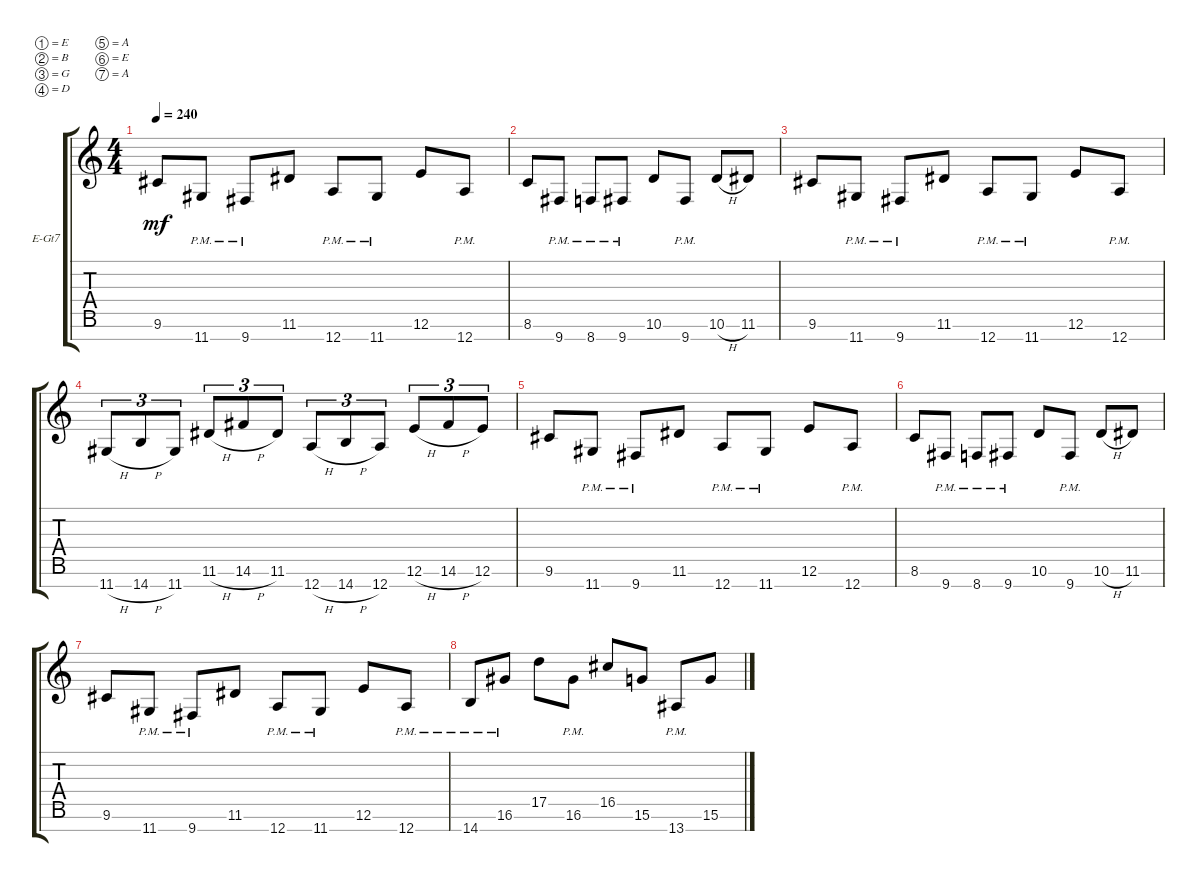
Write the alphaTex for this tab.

\defaultSystemsLayout 4
\bracketExtendMode groupsimilarinstruments
\firstSystemTrackNameOrientation horizontal
\otherSystemsTrackNameOrientation horizontal
\track ("Electric Guitar" "E-Gt7") {instrument distortionguitar}
\staff {score tabs}
\tuning (E4 B3 G3 D3 A2 E2 A1)
\ts (4 4)
\tempo 240
\clef g2
\ks c
9.6.8{dy mf} 11.7{pm}.8 9.7{pm}.8 11.6.8 12.7{pm}.8 11.7{pm}.8 12.6.8 12.7{pm}.8 |
8.6.8 9.7{pm}.8 8.7{pm}.8 9.7{pm}.8 10.6.8 9.7{pm}.8 10.6{h}.8 11.6.8 |
9.6.8 11.7{pm}.8 9.7{pm}.8 11.6.8 12.7{pm}.8 11.7{pm}.8 12.6.8 12.7{pm}.8 |
11.7{h}.8{tu (3 2)} 14.7{h}.8{tu (3 2)} 11.7.8{tu (3 2)} 11.6{h}.8{tu (3 2)} 14.6{h}.8{tu (3 2)} 11.6.8{tu (3 2)} 12.7{h}.8{tu (3 2)} 14.7{h}.8{tu (3 2)} 12.7.8{tu (3 2)} 12.6{h}.8{tu (3 2)} 14.6{h}.8{tu (3 2)} 12.6.8{tu (3 2)} |
9.6.8 11.7{pm}.8 9.7{pm}.8 11.6.8 12.7{pm}.8 11.7{pm}.8 12.6.8 12.7{pm}.8 |
8.6.8 9.7{pm}.8 8.7{pm}.8 9.7{pm}.8 10.6.8 9.7{pm}.8 10.6{h}.8 11.6.8 |
9.6.8 11.7{pm}.8 9.7{pm}.8 11.6.8 12.7{pm}.8 11.7{pm}.8 12.6.8 12.7{pm}.8 |
14.7{pm}.8 16.6{pm}.8 17.5.8 16.6{pm}.8 16.5.8 15.6.8 13.7{pm}.8 15.6.8
